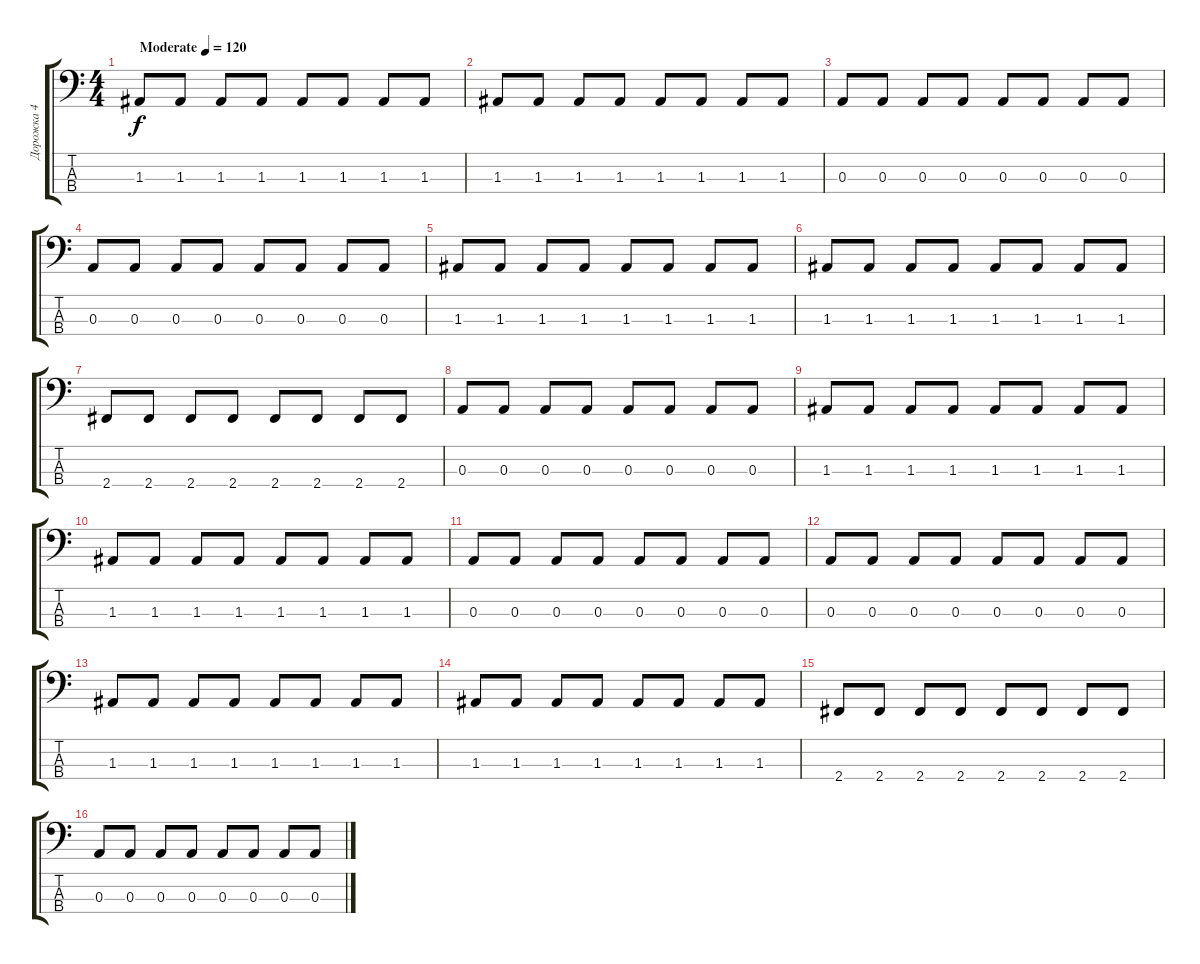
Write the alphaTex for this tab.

\track ("Дорожка 4" "Дорожка 4") {instrument electricbassfinger}
\staff {score tabs}
\tuning (G2 D2 A1 E1) {hide}
\ts (4 4)
\tempo (120 "Moderate")
\clef f4
\ks c
1.3.8{dy f instrument electricbassfinger} 1.3.8 1.3.8 1.3.8 1.3.8 1.3.8 1.3.8 1.3.8 |
1.3.8 1.3.8 1.3.8 1.3.8 1.3.8 1.3.8 1.3.8 1.3.8 |
0.3.8 0.3.8 0.3.8 0.3.8 0.3.8 0.3.8 0.3.8 0.3.8 |
0.3.8 0.3.8 0.3.8 0.3.8 0.3.8 0.3.8 0.3.8 0.3.8 |
1.3.8 1.3.8 1.3.8 1.3.8 1.3.8 1.3.8 1.3.8 1.3.8 |
1.3.8 1.3.8 1.3.8 1.3.8 1.3.8 1.3.8 1.3.8 1.3.8 |
2.4.8 2.4.8 2.4.8 2.4.8 2.4.8 2.4.8 2.4.8 2.4.8 |
0.3.8 0.3.8 0.3.8 0.3.8 0.3.8 0.3.8 0.3.8 0.3.8 |
1.3.8 1.3.8 1.3.8 1.3.8 1.3.8 1.3.8 1.3.8 1.3.8 |
1.3.8 1.3.8 1.3.8 1.3.8 1.3.8 1.3.8 1.3.8 1.3.8 |
0.3.8 0.3.8 0.3.8 0.3.8 0.3.8 0.3.8 0.3.8 0.3.8 |
0.3.8 0.3.8 0.3.8 0.3.8 0.3.8 0.3.8 0.3.8 0.3.8 |
1.3.8 1.3.8 1.3.8 1.3.8 1.3.8 1.3.8 1.3.8 1.3.8 |
1.3.8 1.3.8 1.3.8 1.3.8 1.3.8 1.3.8 1.3.8 1.3.8 |
2.4.8 2.4.8 2.4.8 2.4.8 2.4.8 2.4.8 2.4.8 2.4.8 |
0.3.8 0.3.8 0.3.8 0.3.8 0.3.8 0.3.8 0.3.8 0.3.8
